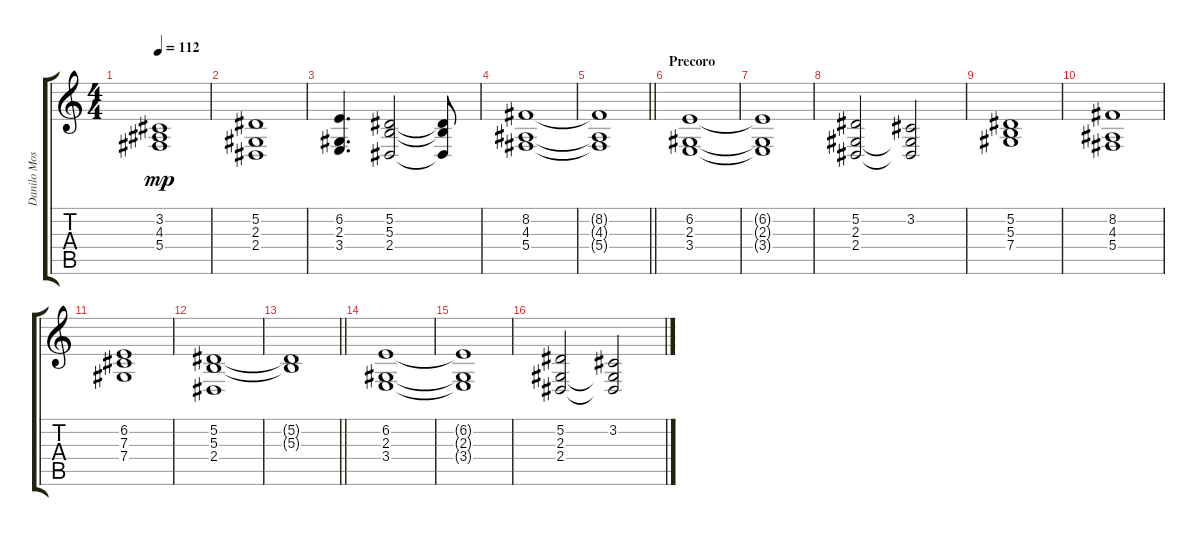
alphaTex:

\track ("Danilo Moschen" "Danilo Mos") {instrument stringensemble1}
\staff {score tabs}
\tuning (Eb4 Bb3 Gb3 Db3 Ab2 Eb2) {hide}
\ts (4 4)
\tempo 112
\clef g2
\ks c
(3.2{t} 4.3{t} 5.4{t}).1{dy mp} |
(5.2 2.3 2.4).1 |
(6.2 2.3 3.4).4{d} (5.2 5.3 2.4).2 (5.2{t} 5.3{t} 2.4{t}).8 |
(8.2 4.3 5.4).1 |
\barLineRight lightlight
(8.2{t} 4.3{t} 5.4{t}).1 |
\section ("" "Precoro")
(6.2 2.3 3.4).1 |
(6.2{t} 2.3{t} 3.4{t}).1 |
(5.2 2.3 2.4).2 (3.2 2.3{t} 2.4{t}).2 |
(5.2 5.3 7.4).1 |
(8.2 4.3 5.4).1 |
(6.2 7.3 7.4).1 |
(5.2 5.3 2.4).1 |
\barLineRight lightlight
(5.2{t} 5.3{t}).1 |
(6.2 2.3 3.4).1 |
(6.2{t} 2.3{t} 3.4{t}).1 |
(5.2 2.3 2.4).2 (3.2 2.3{t} 2.4{t}).2
